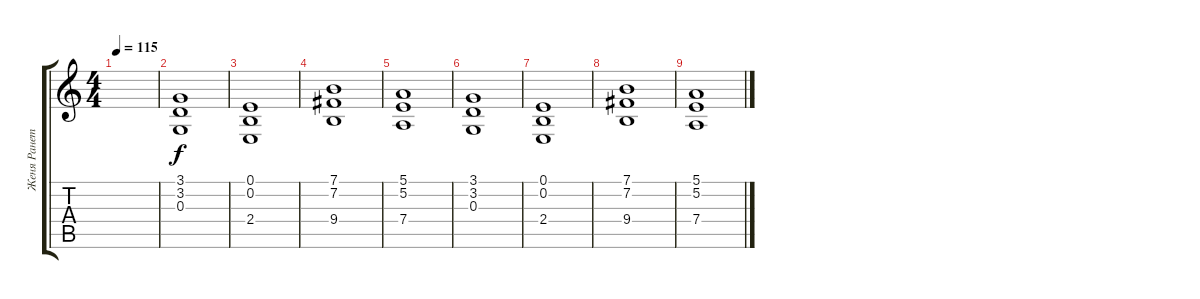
\track ("Женя Ранетка" "Женя Ранет") {instrument pad8sweep}
\staff {score tabs}
\tuning (E4 B3 G3 D3 A2 E2) {hide}
\ts (4 4)
\tempo 115
\clef g2
\ks c
|
(3.1 3.2 0.3).1 |
(0.1 0.2 2.4).1 |
(7.1 7.2 9.4).1 |
(5.1 5.2 7.4).1 |
(3.1 3.2 0.3).1 |
(0.1 0.2 2.4).1 |
(7.1 7.2 9.4).1 |
(5.1 5.2 7.4).1
